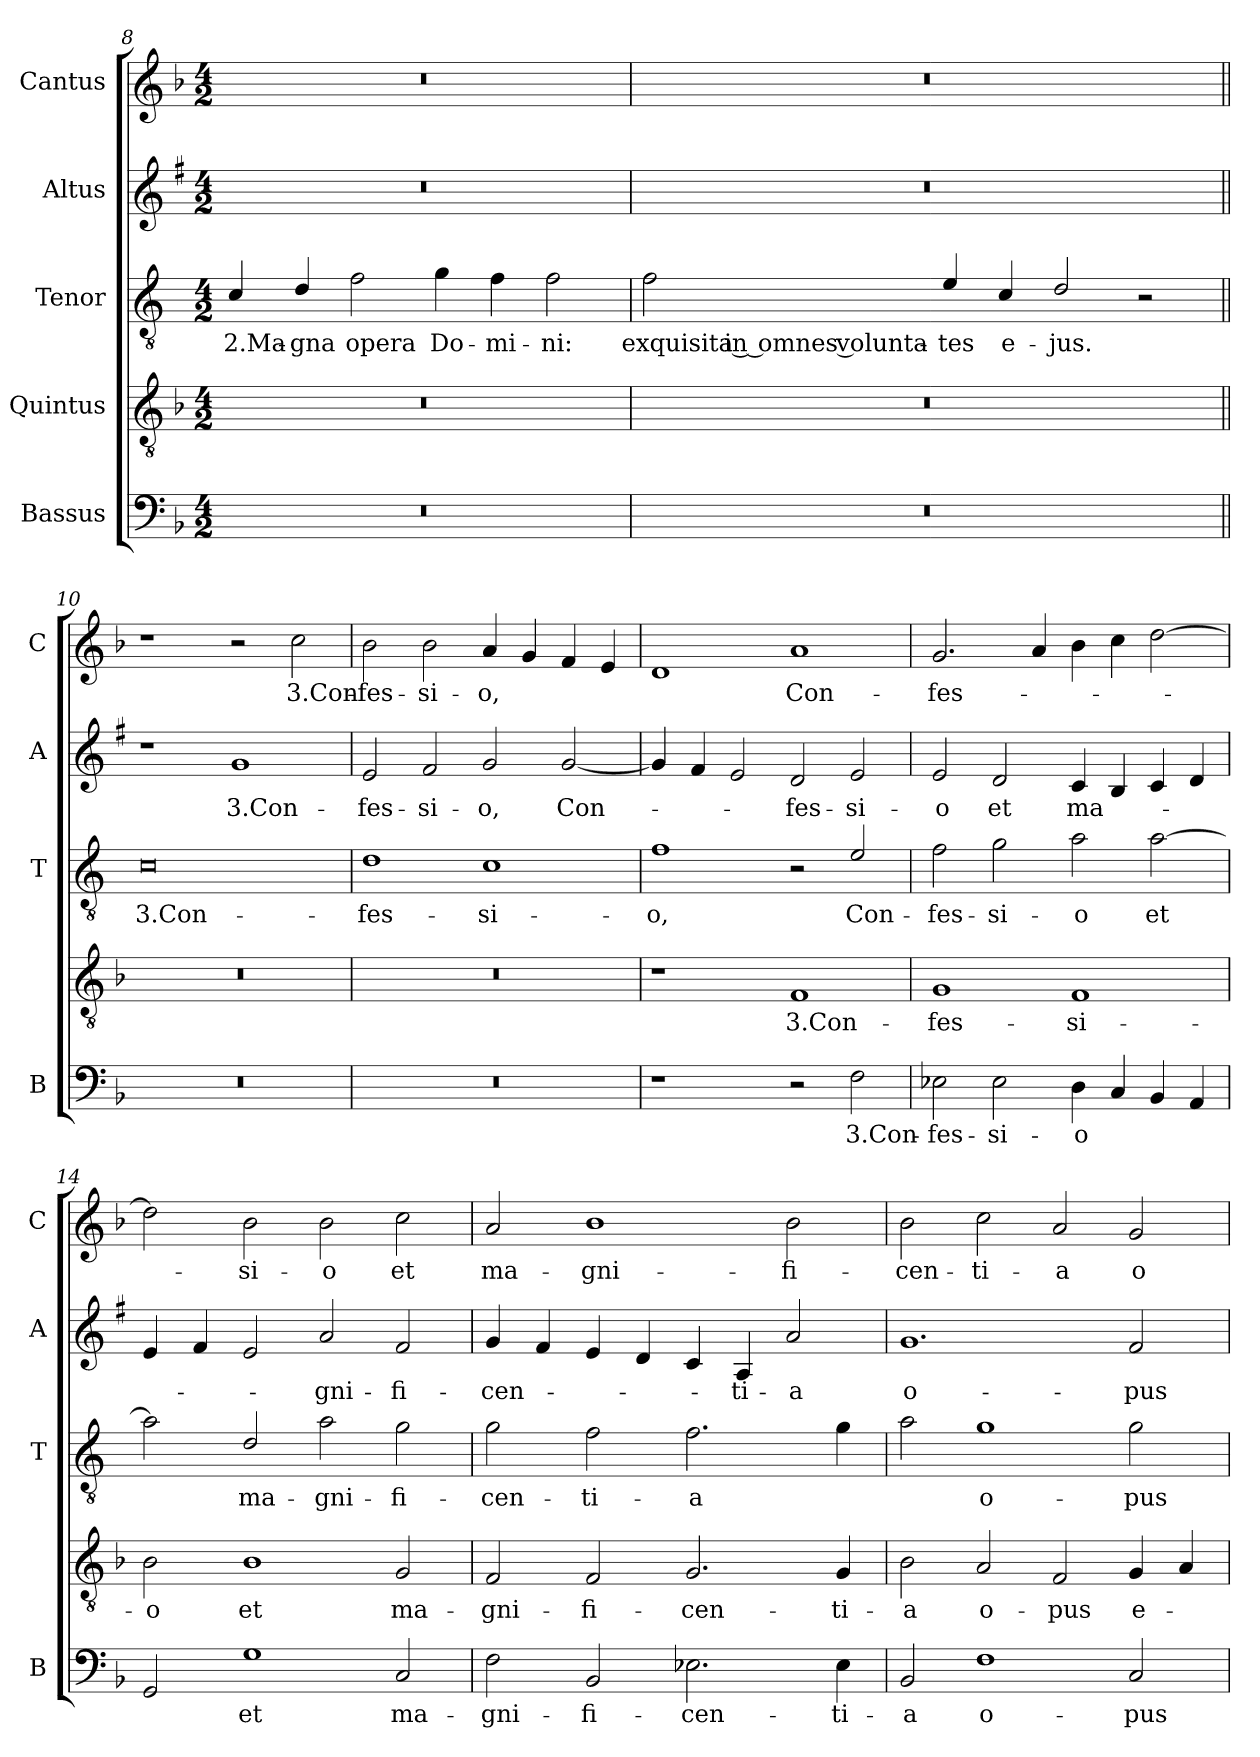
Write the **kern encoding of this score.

**kern	**text	**kern	**text	**kern	**text	**kern	**text	**kern	**text
*part5	*part5	*part4	*part4	*part3	*part3	*part2	*part2	*part1	*part1
*staff5	*staff5	*staff4	*staff4	*staff3	*staff3	*staff2	*staff2	*staff1	*staff1
*I"Bassus	*	*I"Quintus	*	*I"Tenor	*	*I"Altus	*	*I"Cantus	*
*I'B	*	*	*	*I'T	*	*I'A	*	*I'C	*
!!LO:LB:g=z
*clefF4	*	*clefGv2	*	*clefGv2	*	*clefG2	*	*clefG2	*
*	*	*	*	*ITrd4c7	*	*ITrd1c2	*	*	*
*k[b-]	*	*k[b-]	*	*k[b-]	*	*k[b-]	*	*k[b-]	*
*F:	*	*F:	*	*F:	*	*F:	*	*F:	*
*M4/2	*	*M4/2	*	*M4/2	*	*M4/2	*	*M4/2	*
=8	=8	=8	=8	=8	=8	=8	=8	=8	=8
!	!	!	!	!	!LO:LY:b	!	!	!	!
0r	.	0r	.	4F/	2.Ma-	0r	.	0r	.
!	!	!	!	!	!LO:LY:b	!	!	!	!
.	.	.	.	4G/	-gna	.	.	.	.
!	!	!	!	!	!LO:LY:b	!	!	!	!
.	.	.	.	2B-\	opera	.	.	.	.
!	!	!	!	!	!LO:LY:b	!	!	!	!
.	.	.	.	4c\	Do-	.	.	.	.
!	!	!	!	!	!LO:LY:b	!	!	!	!
.	.	.	.	4B-\	-mi-	.	.	.	.
!	!	!	!	!	!LO:LY:b	!	!	!	!
.	.	.	.	2B-\	-ni:	.	.	.	.
=9	=9	=9	=9	=9	=9	=9	=9	=9	=9
!	!	!	!	!	!LO:LY:b	!	!	!	!
0r	.	0r	.	2B-\	exquisita in omnes volunta-	0r	.	0r	.
!	!	!	!	!	!LO:LY:b	!	!	!	!
.	.	.	.	4A/	-tes	.	.	.	.
!	!	!	!	!	!LO:LY:b	!	!	!	!
.	.	.	.	4F/	e-	.	.	.	.
!	!	!	!	!	!LO:LY:b	!	!	!	!
.	.	.	.	2G/	-jus.	.	.	.	.
.	.	.	.	2r	.	.	.	.	.
!!LO:PB:g=z
=10||	=10||	=10||	=10||	=10||	=10||	=10||	=10||	=10||	=10||
!	!	!	!	!	!LO:LY:b	!	!	!	!
0r	.	0r	.	0F	3.Con-	1r	.	1r	.
!	!	!	!	!	!	!	!LO:LY:b	!	!
.	.	.	.	.	.	1f	3.Con-	2r	.
!	!	!	!	!	!	!	!	!	!LO:LY:b
.	.	.	.	.	.	.	.	2cc\	3.Con-
=11	=11	=11	=11	=11	=11	=11	=11	=11	=11
!	!	!	!	!	!LO:LY:b	!	!LO:LY:b	!	!LO:LY:b
0r	.	0r	.	1G	-fes-	2d/	-fes-	2b-\	-fes-
!	!	!	!	!	!	!	!LO:LY:b	!	!LO:LY:b
.	.	.	.	.	.	2e/	-si-	2b-\	-si-
!	!	!	!	!	!LO:LY:b	!	!LO:LY:b	!	!LO:LY:b
.	.	.	.	1F	-si-	2f/	-o,	4a/	-o,
.	.	.	.	.	.	.	.	4g/	.
!	!	!	!	!	!	!	!LO:LY:b	!	!
.	.	.	.	.	.	[2f/	Con-	4f/	.
.	.	.	.	.	.	.	.	4e/	.
=12	=12	=12	=12	=12	=12	=12	=12	=12	=12
!	!	!	!	!	!LO:LY:b	!	!	!	!
1r	.	1r	.	1B-	-o,	4f/]	.	1d	.
.	.	.	.	.	.	4e/	.	.	.
.	.	.	.	.	.	2d/	.	.	.
!	!	!	!LO:LY:b	!	!	!	!LO:LY:b	!	!LO:LY:b
2r	.	1F	3.Con-	2r	.	2c/	-fes-	1a	Con-
!	!LO:LY:b	!	!	!	!LO:LY:b	!	!LO:LY:b	!	!
2F\	3.Con-	.	.	2A/	Con-	2d/	-si-	.	.
=13	=13	=13	=13	=13	=13	=13	=13	=13	=13
!	!LO:LY:b	!	!LO:LY:b	!	!LO:LY:b	!	!LO:LY:b	!	!LO:LY:b
2E-X\	-fes-	1G	-fes-	2B-\	-fes-	2d/	-o	2.g/	-fes-
!	!LO:LY:b	!	!	!	!LO:LY:b	!	!LO:LY:b	!	!
2E-\	-si-	.	.	2c\	-si-	2c/	et	.	.
.	.	.	.	.	.	.	.	4a/	.
!	!LO:LY:b	!	!LO:LY:b	!	!LO:LY:b	!	!LO:LY:b	!	!
4D\	-o	1F	-si-	2d\	-o	4B-/	ma-	4b-\	.
4C/	.	.	.	.	.	4A/	.	4cc\	.
!	!	!	!	!	!LO:LY:b	!	!	!	!
4BB-/	.	.	.	[2d\	et	4B-/	.	[2dd\	.
4AA/	.	.	.	.	.	4c/	.	.	.
=14	=14	=14	=14	=14	=14	=14	=14	=14	=14
!	!	!	!LO:LY:b	!	!	!	!	!	!
2GG/	.	2B-\	-o	2d\]	.	4d/	.	2dd\]	.
.	.	.	.	.	.	4e/	.	.	.
!	!LO:LY:b	!	!LO:LY:b	!	!LO:LY:b	!	!	!	!LO:LY:b
1G	et	1B-	et	2G/	ma-	2d/	.	2b-\	-si-
!	!	!	!	!	!LO:LY:b	!	!LO:LY:b	!	!LO:LY:b
.	.	.	.	2d\	-gni-	2g/	-gni-	2b-\	-o
!	!LO:LY:b	!	!LO:LY:b	!	!LO:LY:b	!	!LO:LY:b	!	!LO:LY:b
2C/	ma-	2G/	ma-	2c\	-fi-	2e/	-fi-	2cc\	et
!!LO:LB:g=z
=15	=15	=15	=15	=15	=15	=15	=15	=15	=15
!	!LO:LY:b	!	!LO:LY:b	!	!LO:LY:b	!	!LO:LY:b	!	!LO:LY:b
2F\	-gni-	2F/	-gni-	2c\	-cen-	4f/	-cen-	2a/	ma-
.	.	.	.	.	.	4e/	.	.	.
!	!LO:LY:b	!	!LO:LY:b	!	!LO:LY:b	!	!	!	!LO:LY:b
2BB-/	-fi-	2F/	-fi-	2B-\	-ti-	4d/	.	1b-	-gni-
.	.	.	.	.	.	4c/	.	.	.
!	!LO:LY:b	!	!LO:LY:b	!	!LO:LY:b	!	!	!	!
2.E-X\	-cen-	2.G/	-cen-	2.B-\	-a	4B-/	.	.	.
!	!	!	!	!	!	!	!LO:LY:b	!	!
.	.	.	.	.	.	4G/	-ti-	.	.
!	!	!	!	!	!	!	!LO:LY:b	!	!LO:LY:b
.	.	.	.	.	.	2g/	-a	2b-\	-fi-
!	!LO:LY:b	!	!LO:LY:b	!	!	!	!	!	!
4E-\	-ti-	4G/	-ti-	4c\	.	.	.	.	.
=16	=16	=16	=16	=16	=16	=16	=16	=16	=16
!	!LO:LY:b	!	!LO:LY:b	!	!	!	!LO:LY:b	!	!LO:LY:b
2BB-/	-a	2B-\	-a	2d\	.	1.f	o-	2b-\	-cen-
!	!LO:LY:b	!	!LO:LY:b	!	!LO:LY:b	!	!	!	!LO:LY:b
1F	o-	2A/	o-	1c	o-	.	.	2cc\	-ti-
!	!	!	!LO:LY:b	!	!	!	!	!	!LO:LY:b
.	.	2F/	-pus	.	.	.	.	2a/	-a
!	!LO:LY:b	!	!LO:LY:b	!	!LO:LY:b	!	!LO:LY:b	!	!LO:LY:b
2C/	-pus	4G/	e-	2c\	-pus	2e/	-pus	2g/	o-
.	.	4A/	.	.	.	.	.	.	.
=	=	=	=	=	=	=	=	=	=
*-	*-	*-	*-	*-	*-	*-	*-	*-	*-
